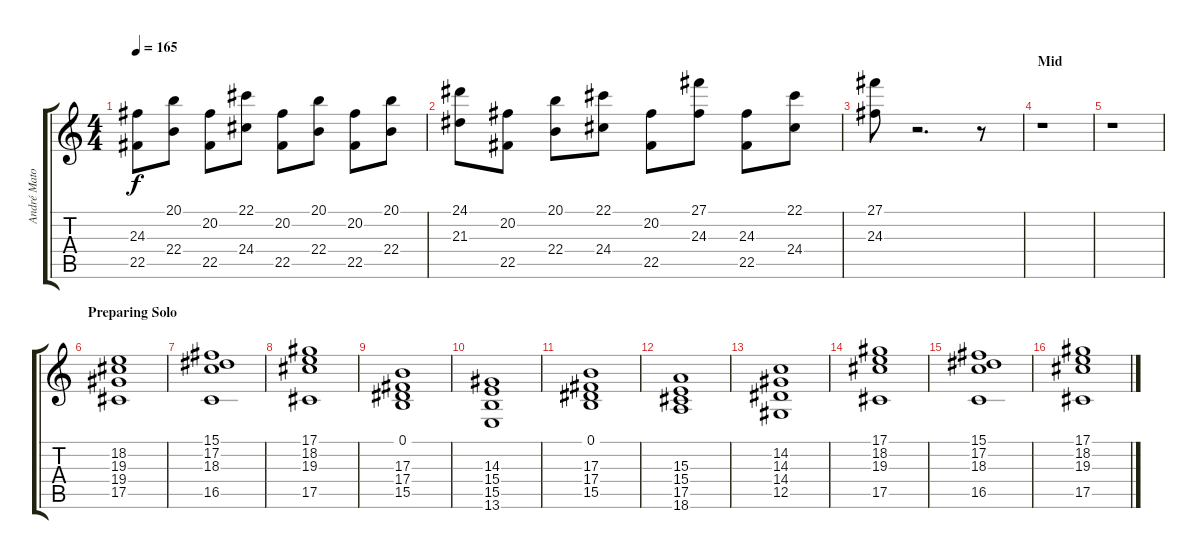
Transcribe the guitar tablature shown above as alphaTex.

\track ("André Matos - SynthStrings 1" "André Mato") {instrument synthstrings1}
\staff {score tabs}
\tuning (Eb4 Bb3 Gb3 Db3 Ab2 Eb2) {hide}
\ts (4 4)
\tempo 165
\clef g2
\ks c
(24.3 22.5).8{dy f} (20.1 22.4).8 (20.2 22.5).8 (22.1 24.4).8 (20.2 22.5).8 (20.1 22.4).8 (20.2 22.5).8 (20.1 22.4).8 |
(24.1 21.3).8 (20.2 22.5).8 (20.1 22.4).8 (22.1 24.4).8 (20.2 22.5).8 (27.1 24.3).8 (24.3 22.5).8 (22.1 24.4).8 |
(27.1 24.3).8 r.2{d} r.8 |
\section ("" "Mid")
r.1 |
r.1 |
\section ("" "Preparing Solo")
(18.2 19.3 19.4 17.5).1 |
(15.1 17.2 18.3 16.5).1 |
(17.1 18.2 19.3 17.5).1 |
(0.1 17.3 17.4 15.5).1 |
(14.3 15.4 15.5 13.6).1 |
(0.1 17.3 17.4 15.5).1 |
(15.3 15.4 17.5 18.6).1 |
(14.2 14.3 14.4 12.5).1 |
(17.1 18.2 19.3 17.5).1 |
(15.1 17.2 18.3 16.5).1 |
(17.1 18.2 19.3 17.5).1
